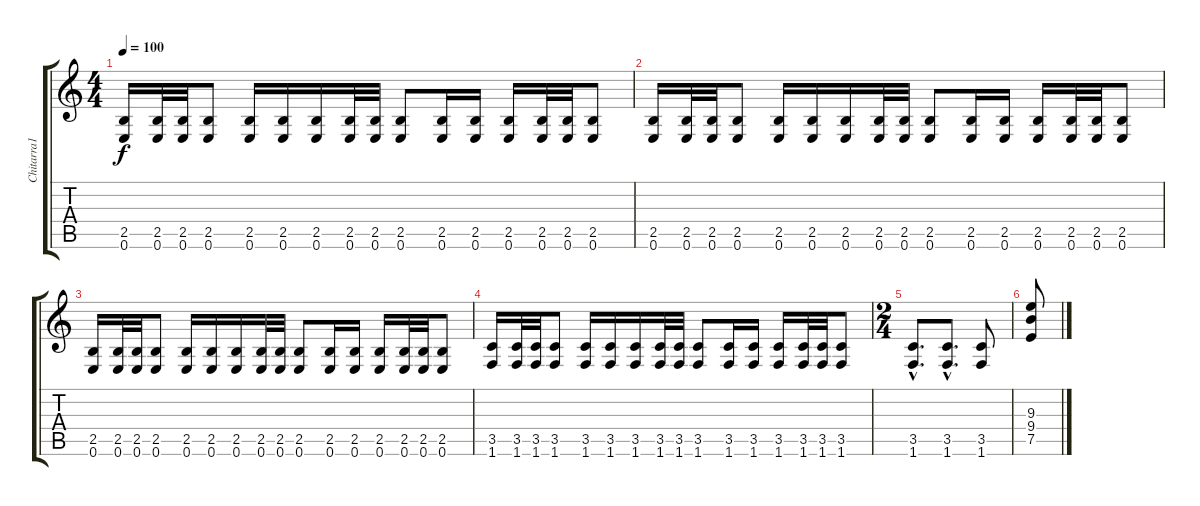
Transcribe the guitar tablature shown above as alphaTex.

\track ("Chitarra1" "Chitarra1") {instrument distortionguitar}
\staff {score tabs}
\tuning (E4 B3 G3 D3 A2 E2) {hide}
\ts (4 4)
\tempo 100
\clef g2
\ks c
(2.5 0.6).16{dy f} (2.5 0.6).32 (2.5 0.6).32 (2.5 0.6).8 (2.5 0.6).16 (2.5 0.6).16 (2.5 0.6).16 (2.5 0.6).32 (2.5 0.6).32 (2.5 0.6).8 (2.5 0.6).16 (2.5 0.6).16 (2.5 0.6).16 (2.5 0.6).32 (2.5 0.6).32 (2.5 0.6).8 |
(2.5 0.6).16 (2.5 0.6).32 (2.5 0.6).32 (2.5 0.6).8 (2.5 0.6).16 (2.5 0.6).16 (2.5 0.6).16 (2.5 0.6).32 (2.5 0.6).32 (2.5 0.6).8 (2.5 0.6).16 (2.5 0.6).16 (2.5 0.6).16 (2.5 0.6).32 (2.5 0.6).32 (2.5 0.6).8 |
(2.5 0.6).16 (2.5 0.6).32 (2.5 0.6).32 (2.5 0.6).8 (2.5 0.6).16 (2.5 0.6).16 (2.5 0.6).16 (2.5 0.6).32 (2.5 0.6).32 (2.5 0.6).8 (2.5 0.6).16 (2.5 0.6).16 (2.5 0.6).16 (2.5 0.6).32 (2.5 0.6).32 (2.5 0.6).8 |
(3.5 1.6).16 (3.5 1.6).32 (3.5 1.6).32 (3.5 1.6).8 (3.5 1.6).16 (3.5 1.6).16 (3.5 1.6).16 (3.5 1.6).32 (3.5 1.6).32 (3.5 1.6).8 (3.5 1.6).16 (3.5 1.6).16 (3.5 1.6).16 (3.5 1.6).32 (3.5 1.6).32 (3.5 1.6).8 |
\ts (2 4)
(3.5{hac} 1.6{hac}).8{d} (3.5{hac} 1.6{hac}).8{d} (3.5 1.6).8 |
(9.3 9.4 7.5).8
